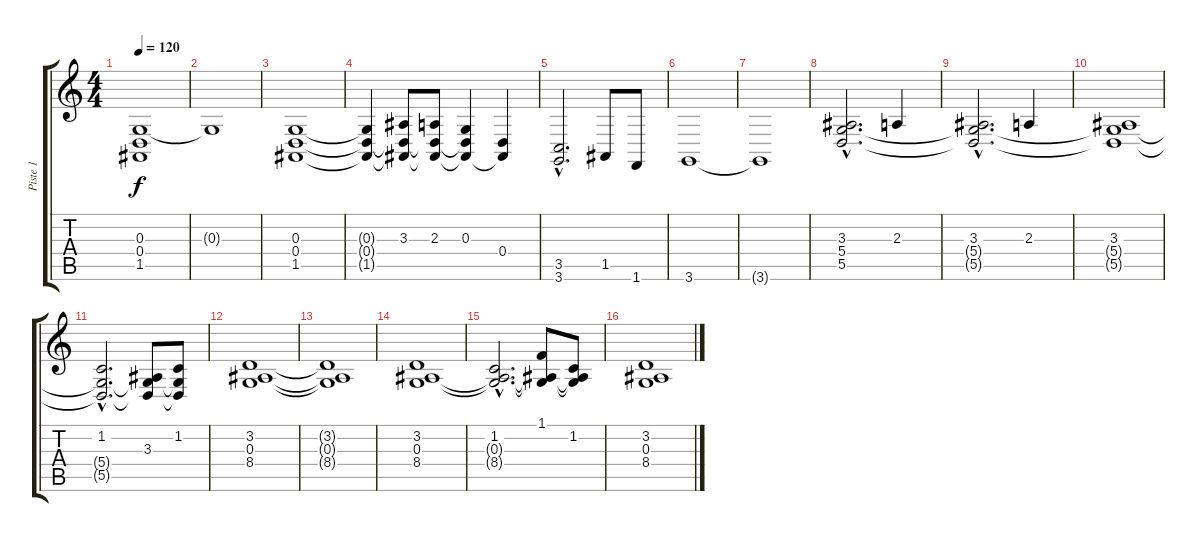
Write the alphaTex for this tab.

\track ("Piste 1" "Piste 1") {instrument drawbarorgan}
\staff {score tabs}
\tuning (E4 B3 G3 D3 A2 E2) {hide}
\ts (4 4)
\tempo 120
\clef g2
\ks c
(0.3 0.4 1.5).1{dy f instrument drawbarorgan} |
0.3{t}.1 |
(0.3 0.4 1.5).1 |
(0.3{t} 0.4{t} 1.5{t}).4 (3.3 0.4{t} 1.5{t}).8 (2.3 0.4{t} 1.5{t}).8 (0.3 0.4{t} 1.5{t}).4 (0.4 1.5{t}).4 |
(3.5{hac} 3.6{hac}).2{d} 1.5.8 1.6.8 |
3.6.1 |
3.6{t}.1 |
(3.3{hac} 5.4{hac} 5.5{hac}).2{d} 2.3.4 |
(3.3{hac} 5.4{hac t} 5.5{hac t}).2{d} 2.3.4 |
(3.3 5.4{t} 5.5{t}).1 |
(1.2{hac} 5.4{hac t} 5.5{hac t}).2{d} (3.3 5.4{t} 5.5{t}).8 (1.2 5.4{t} 5.5{t}).8 |
(3.2 0.3 8.4).1 |
(3.2{t} 0.3{t} 8.4{t}).1 |
(3.2 0.3 8.4).1 |
(1.2{hac} 0.3{hac t} 8.4{hac t}).2{d} (1.1 0.3{t} 8.4{t}).8 (1.2 0.3{t} 8.4{t}).8 |
(3.2 0.3 8.4).1
